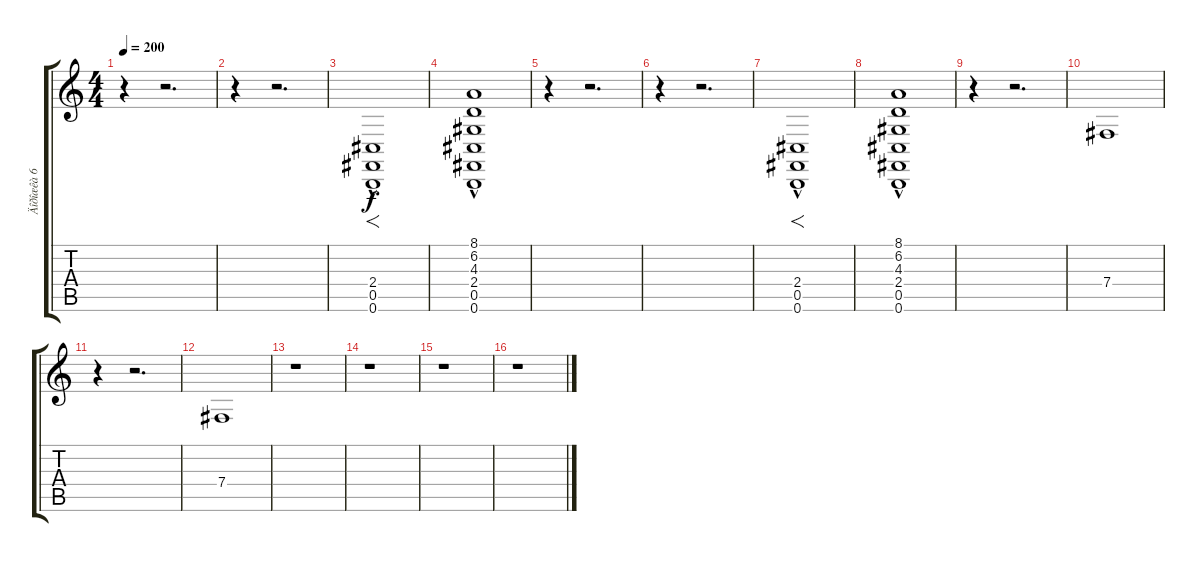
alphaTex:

\track ("Äîðîæêà 6" "Äîðîæêà 6") {instrument taikodrum}
\staff {score tabs}
\tuning (Db4 Ab3 E3 B2 Gb2 B1) {hide}
\ts (4 4)
\tempo 200
\clef g2
\ks c
r.4{dy f} r.2{d} |
r.4 r.2{d} |
(2.4{hac} 0.5{hac} 0.6{hac}).1{f} |
(8.1{hac} 6.2{hac} 4.3{hac} 2.4{hac} 0.5{hac} 0.6{hac}).1 |
r.4 r.2{d} |
r.4 r.2{d} |
(2.4{hac} 0.5{hac} 0.6{hac}).1{f} |
(8.1{hac} 6.2{hac} 4.3{hac} 2.4{hac} 0.5{hac} 0.6{hac}).1 |
r.4 r.2{d} |
7.4.1 |
r.4 r.2{d} |
7.4.1 |
r.1 |
r.1 |
r.1 |
r.1
